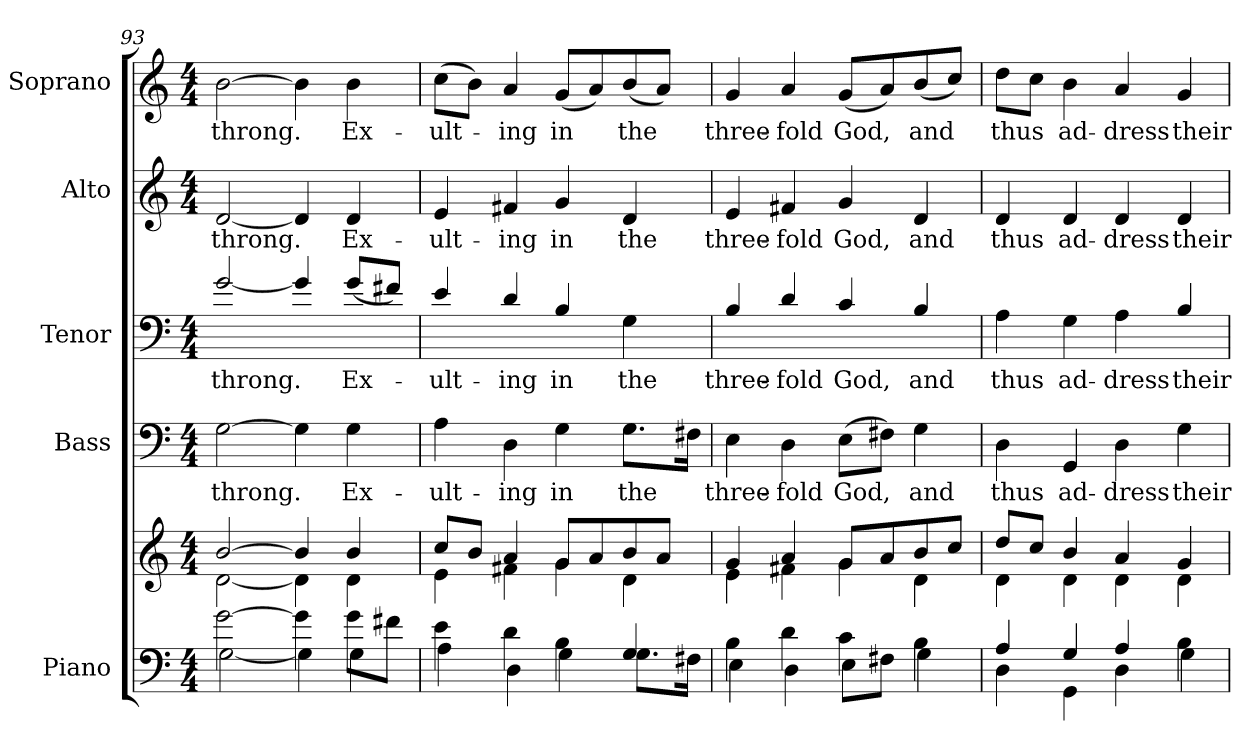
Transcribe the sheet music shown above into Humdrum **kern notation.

**kern	**kern	**kern	**text	**kern	**text	**kern	**text	**kern	**text
*part5	*part5	*part4	*part4	*part3	*part3	*part2	*part2	*part1	*part1
*staff6	*staff5	*staff4	*staff4	*staff3	*staff3	*staff2	*staff2	*staff1	*staff1
*I"Piano	*	*I"Bass	*	*I"Tenor	*	*I"Alto	*	*I"Soprano	*
*I'Pno.	*	*I'B.	*	*I'T.	*	*I'A.	*	*I'S.	*
*clefF4	*clefG2	*clefF4	*	*clefF4	*	*clefG2	*	*clefG2	*
*k[]	*k[]	*k[]	*	*k[]	*	*k[]	*	*k[]	*
*C:	*C:	*C:	*	*C:	*	*C:	*	*C:	*
*M4/4	*M4/4	*M4/4	*	*M4/4	*	*M4/4	*	*M4/4	*
=93	=93	=93	=93	=93	=93	=93	=93	=93	=93
*^	*^	*	*	*	*	*	*	*	*
!	!	!	!	!	!LO:LY:b:color=#000000	!	!	!	!	!	!
!	!	!	!	!	!	!	!LO:LY:b:color=#000000	!	!	!	!
!	!	!	!	!	!	!	!	!	!LO:LY:b:color=#000000	!	!
!	!	!	!	!	!	!	!	!	!	!	!LO:LY:b:color=#000000
[>2gi\	[<2Gi\	[>2bi/	[<2di\	[>2Gi\	throng.	[<2gi/	throng.	[<2di/	throng.	[>2bi\	throng.
4gi\]	4Gi\]	4bi/]	4di\]	4Gi\]	.	4gi/]	.	4di/]	.	4bi\]	.
!	!	!	!	!	!LO:LY:b:color=#000000	!	!	!	!	!	!
!	!	!	!	!	!	!	!LO:LY:b:color=#000000	!	!	!	!
!	!	!	!	!	!	!	!	!	!LO:LY:b:color=#000000	!	!
!	!	!	!	!	!	!	!	!	!	!	!LO:LY:b:color=#000000
8gi\L	4Gi\	4bi/	4di\	4Gi\	Ex-	(8gi/L	Ex-	4di/	Ex-	4bi\	Ex-
8f#Xi\J	.	.	.	.	.	8f#Xi/J)	.	.	.	.	.
!!LO:PB:g=z
=94	=94	=94	=94	=94	=94	=94	=94	=94	=94	=94	=94
!	!	!	!	!	!LO:LY:b:color=#000000	!	!	!	!	!	!
!	!	!	!	!	!	!	!LO:LY:b:color=#000000	!	!	!	!
!	!	!	!	!	!	!	!	!	!LO:LY:b:color=#000000	!	!
!	!	!	!	!	!	!	!	!	!	!	!LO:LY:b:color=#000000
4ei\	4Ai\	8cci/L	4ei\	4Ai\	-ult-	4ei/	-ult-	4ei/	-ult-	(8cci\L	-ult-
.	.	8bi/J	.	.	.	.	.	.	.	8bi\J)	.
!	!	!	!	!	!LO:LY:b:color=#000000	!	!	!	!	!	!
!	!	!	!	!	!	!	!LO:LY:b:color=#000000	!	!	!	!
!	!	!	!	!	!	!	!	!	!LO:LY:b:color=#000000	!	!
!	!	!	!	!	!	!	!	!	!	!	!LO:LY:b:color=#000000
4di\	4Di\	4ai/	4f#Xi\	4Di\	-ing	4di/	-ing	4f#Xi/	-ing	4ai/	-ing
!	!	!	!	!	!LO:LY:b:color=#000000	!	!	!	!	!	!
!	!	!	!	!	!	!	!LO:LY:b:color=#000000	!	!	!	!
!	!	!	!	!	!	!	!	!	!LO:LY:b:color=#000000	!	!
!	!	!	!	!	!	!	!	!	!	!	!LO:LY:b:color=#000000
4Bi\	4Gi\	8gi/L	4gi\	4Gi\	in	4Bi/	in	4gi/	in	(8gi/L	in
.	.	8ai/	.	.	.	.	.	.	.	8ai/)	.
!	!	!	!	!	!LO:LY:b:color=#000000	!	!	!	!	!	!
!	!	!	!	!	!	!	!LO:LY:b:color=#000000	!	!	!	!
!	!	!	!	!	!	!	!	!	!LO:LY:b:color=#000000	!	!
!	!	!	!	!	!	!	!	!	!	!	!LO:LY:b:color=#000000
4Gi/	8.Gi\L	8bi/	4di\	8.Gi\L	the	4Gi\	the	4di/	the	(8bi/	the
.	.	8ai/J	.	.	.	.	.	.	.	8ai/J)	.
.	16F#Xi\Jk	.	.	16F#Xi\Jk	.	.	.	.	.	.	.
=95	=95	=95	=95	=95	=95	=95	=95	=95	=95	=95	=95
!	!	!	!	!	!LO:LY:b:color=#000000	!	!	!	!	!	!
!	!	!	!	!	!	!	!LO:LY:b:color=#000000	!	!	!	!
!	!	!	!	!	!	!	!	!	!LO:LY:b:color=#000000	!	!
!	!	!	!	!	!	!	!	!	!	!	!LO:LY:b:color=#000000
4Bi\	4Ei\	4gi/	4ei\	4Ei\	three-	4Bi/	three-	4ei/	three-	4gi/	three-
!	!	!	!	!	!LO:LY:b:color=#000000	!	!	!	!	!	!
!	!	!	!	!	!	!	!LO:LY:b:color=#000000	!	!	!	!
!	!	!	!	!	!	!	!	!	!LO:LY:b:color=#000000	!	!
!	!	!	!	!	!	!	!	!	!	!	!LO:LY:b:color=#000000
4di\	4Di\	4ai/	4f#Xi\	4Di\	-fold	4di/	-fold	4f#Xi/	-fold	4ai/	-fold
!	!	!	!	!	!LO:LY:b:color=#000000	!	!	!	!	!	!
!	!	!	!	!	!	!	!LO:LY:b:color=#000000	!	!	!	!
!	!	!	!	!	!	!	!	!	!LO:LY:b:color=#000000	!	!
!	!	!	!	!	!	!	!	!	!	!	!LO:LY:b:color=#000000
4ci\	8Ei\L	8gi/L	4gi\	(8Ei\L	God,	4ci/	God,	4gi/	God,	(8gi/L	God,
.	8F#Xi\J	8ai/	.	8F#Xi\J)	.	.	.	.	.	8ai/)	.
!	!	!	!	!	!LO:LY:b:color=#000000	!	!	!	!	!	!
!	!	!	!	!	!	!	!LO:LY:b:color=#000000	!	!	!	!
!	!	!	!	!	!	!	!	!	!LO:LY:b:color=#000000	!	!
!	!	!	!	!	!	!	!	!	!	!	!LO:LY:b:color=#000000
4Bi\	4Gi\	8bi/	4di\	4Gi\	and	4Bi/	and	4di/	and	(8bi/	and
.	.	8cci/J	.	.	.	.	.	.	.	8cci/J)	.
=96	=96	=96	=96	=96	=96	=96	=96	=96	=96	=96	=96
!	!	!	!	!	!LO:LY:b:color=#000000	!	!	!	!	!	!
!	!	!	!	!	!	!	!LO:LY:b:color=#000000	!	!	!	!
!	!	!	!	!	!	!	!	!	!LO:LY:b:color=#000000	!	!
!	!	!	!	!	!	!	!	!	!	!	!LO:LY:b:color=#000000
4Ai/	4Di\	8ddi/L	4di\	4Di\	thus	4Ai\	thus	4di/	thus	8ddi\L	thus
.	.	8cci/J	.	.	.	.	.	.	.	8cci\J	.
!	!	!	!	!	!LO:LY:b:color=#000000	!	!	!	!	!	!
!	!	!	!	!	!	!	!LO:LY:b:color=#000000	!	!	!	!
!	!	!	!	!	!	!	!	!	!LO:LY:b:color=#000000	!	!
!	!	!	!	!	!	!	!	!	!	!	!LO:LY:b:color=#000000
4Gi/	4GGi\	4bi/	4di\	4GGi/	ad-	4Gi\	ad-	4di/	ad-	4bi\	ad-
!	!	!	!	!	!LO:LY:b:color=#000000	!	!	!	!	!	!
!	!	!	!	!	!	!	!LO:LY:b:color=#000000	!	!	!	!
!	!	!	!	!	!	!	!	!	!LO:LY:b:color=#000000	!	!
!	!	!	!	!	!	!	!	!	!	!	!LO:LY:b:color=#000000
4Ai/	4Di\	4ai/	4di\	4Di\	-dress	4Ai\	-dress	4di/	-dress	4ai/	-dress
!	!	!	!	!	!LO:LY:b:color=#000000	!	!	!	!	!	!
!	!	!	!	!	!	!	!LO:LY:b:color=#000000	!	!	!	!
!	!	!	!	!	!	!	!	!	!LO:LY:b:color=#000000	!	!
!	!	!	!	!	!	!	!	!	!	!	!LO:LY:b:color=#000000
4Bi\	4Gi\	4gi/	4di\	4Gi\	their	4Bi/	their	4di/	their	4gi/	their
*v	*v	*	*	*	*	*	*	*	*	*	*
*	*v	*v	*	*	*	*	*	*	*	*
=	=	=	=	=	=	=	=	=	=
*-	*-	*-	*-	*-	*-	*-	*-	*-	*-
